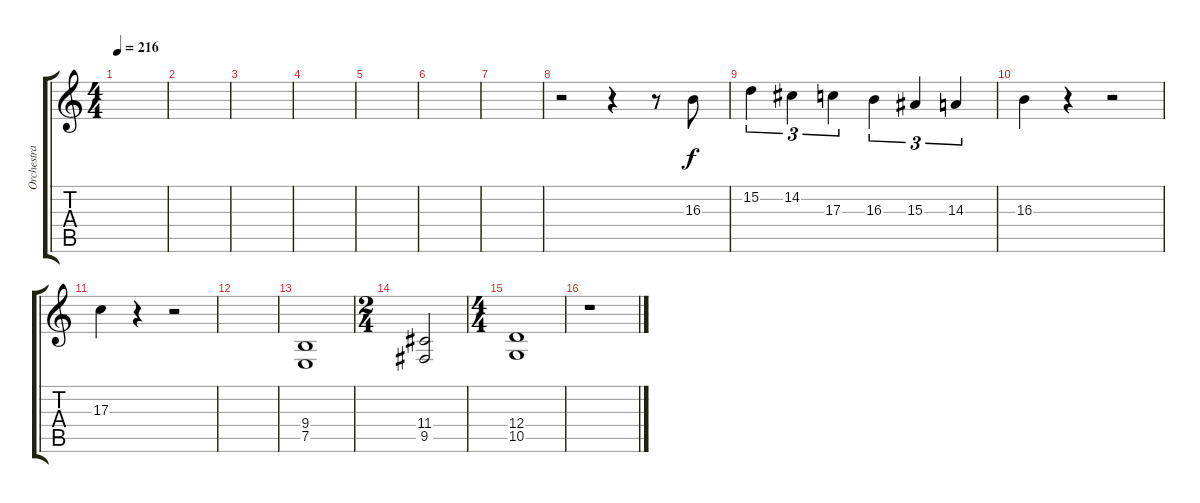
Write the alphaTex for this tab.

\track ("Orchestra" "Orchestra") {instrument stringensemble1}
\staff {score tabs}
\tuning (E4 B3 G3 D3 A2 E2) {hide}
\ts (4 4)
\tempo 216
\clef g2
\ks c
|
|
|
|
|
|
|
r.2 r.4 r.8 16.3.8 |
15.2.4{tu (3 2)} 14.2.4{tu (3 2)} 17.3.4{tu (3 2)} 16.3.4{tu (3 2)} 15.3.4{tu (3 2)} 14.3.4{tu (3 2)} |
16.3.4 r.4 r.2 |
17.3.4 r.4 r.2 |
|
(9.4 7.5).1 |
\ts (2 4)
(11.4 9.5).2 |
\ts (4 4)
(12.4 10.5).1 |
r.1
